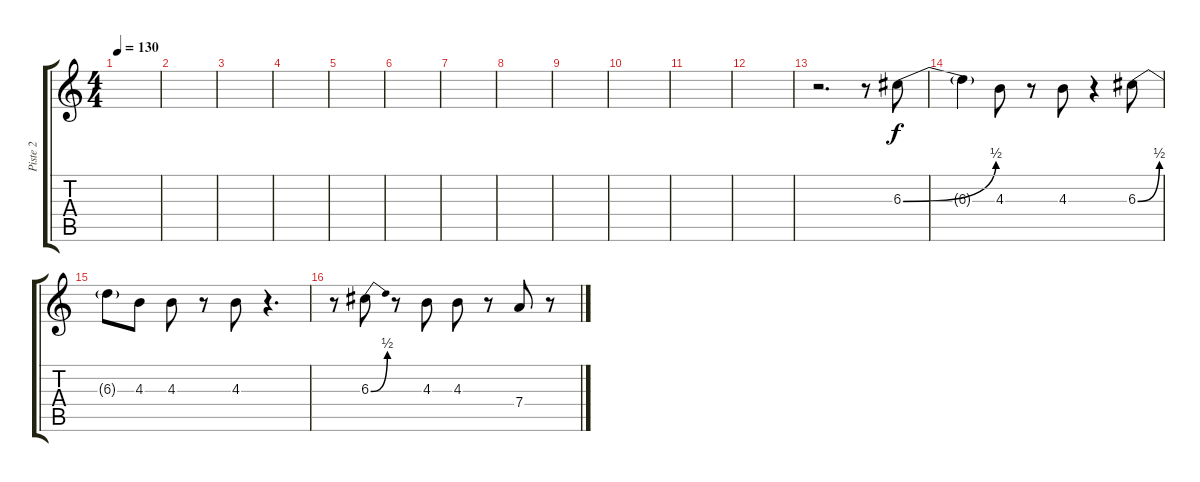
\track ("Piste 2" "Piste 2") {instrument overdrivenguitar}
\staff {score tabs}
\tuning (E4 B3 G3 D3 A2 E2) {hide}
\ts (4 4)
\tempo 130
\clef g2
\ks c
|
|
|
|
|
|
|
|
|
|
|
|
r.2{d} r.8 6.3{be (bend 0 0 60 2)}.8 |
6.3{t}.4 4.3.8 r.8 4.3.8 r.4 6.3{be (bend 0 0 60 2)}.8 |
6.3{t}.8 4.3.8 4.3.8 r.8 4.3.8 r.4{d} |
r.8 6.3{be (bend 0 0 60 2)}.8 r.8 4.3.8 4.3.8 r.8 7.4.8 r.8
